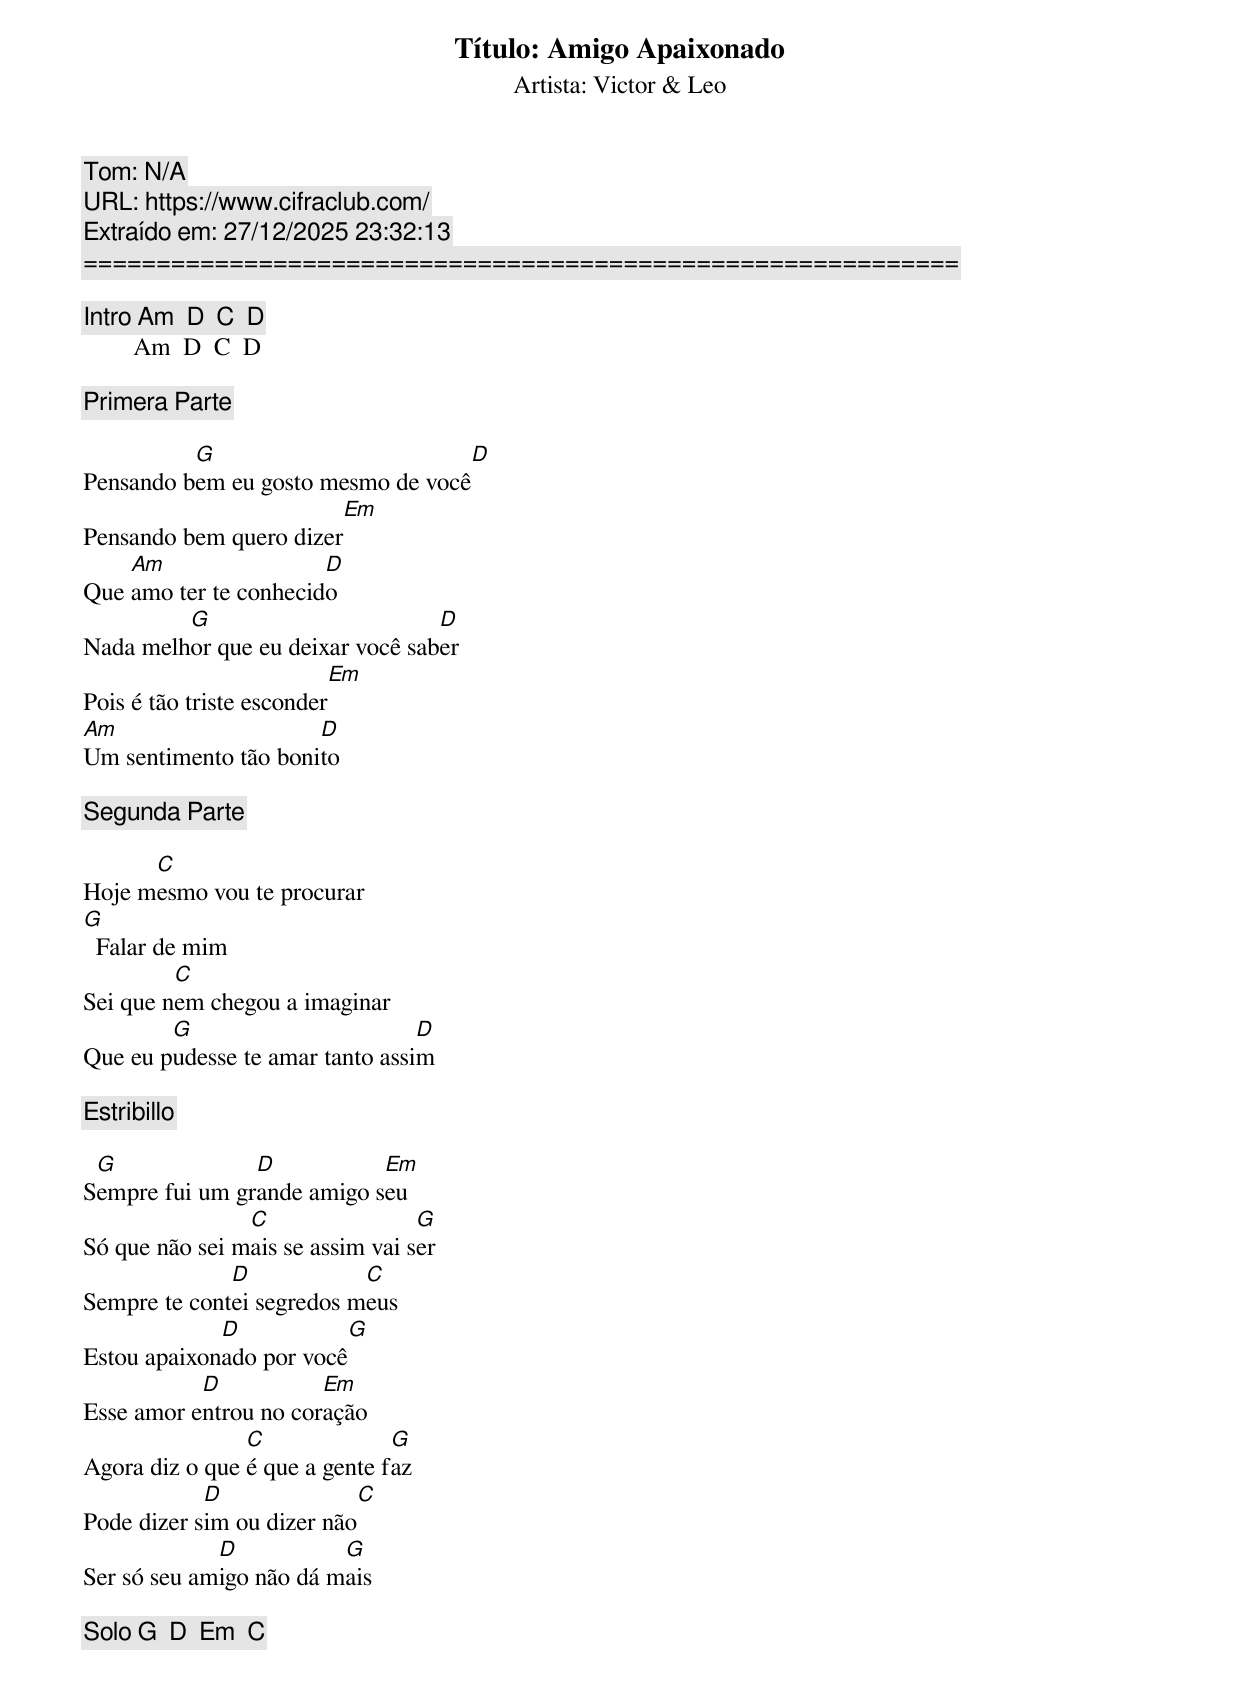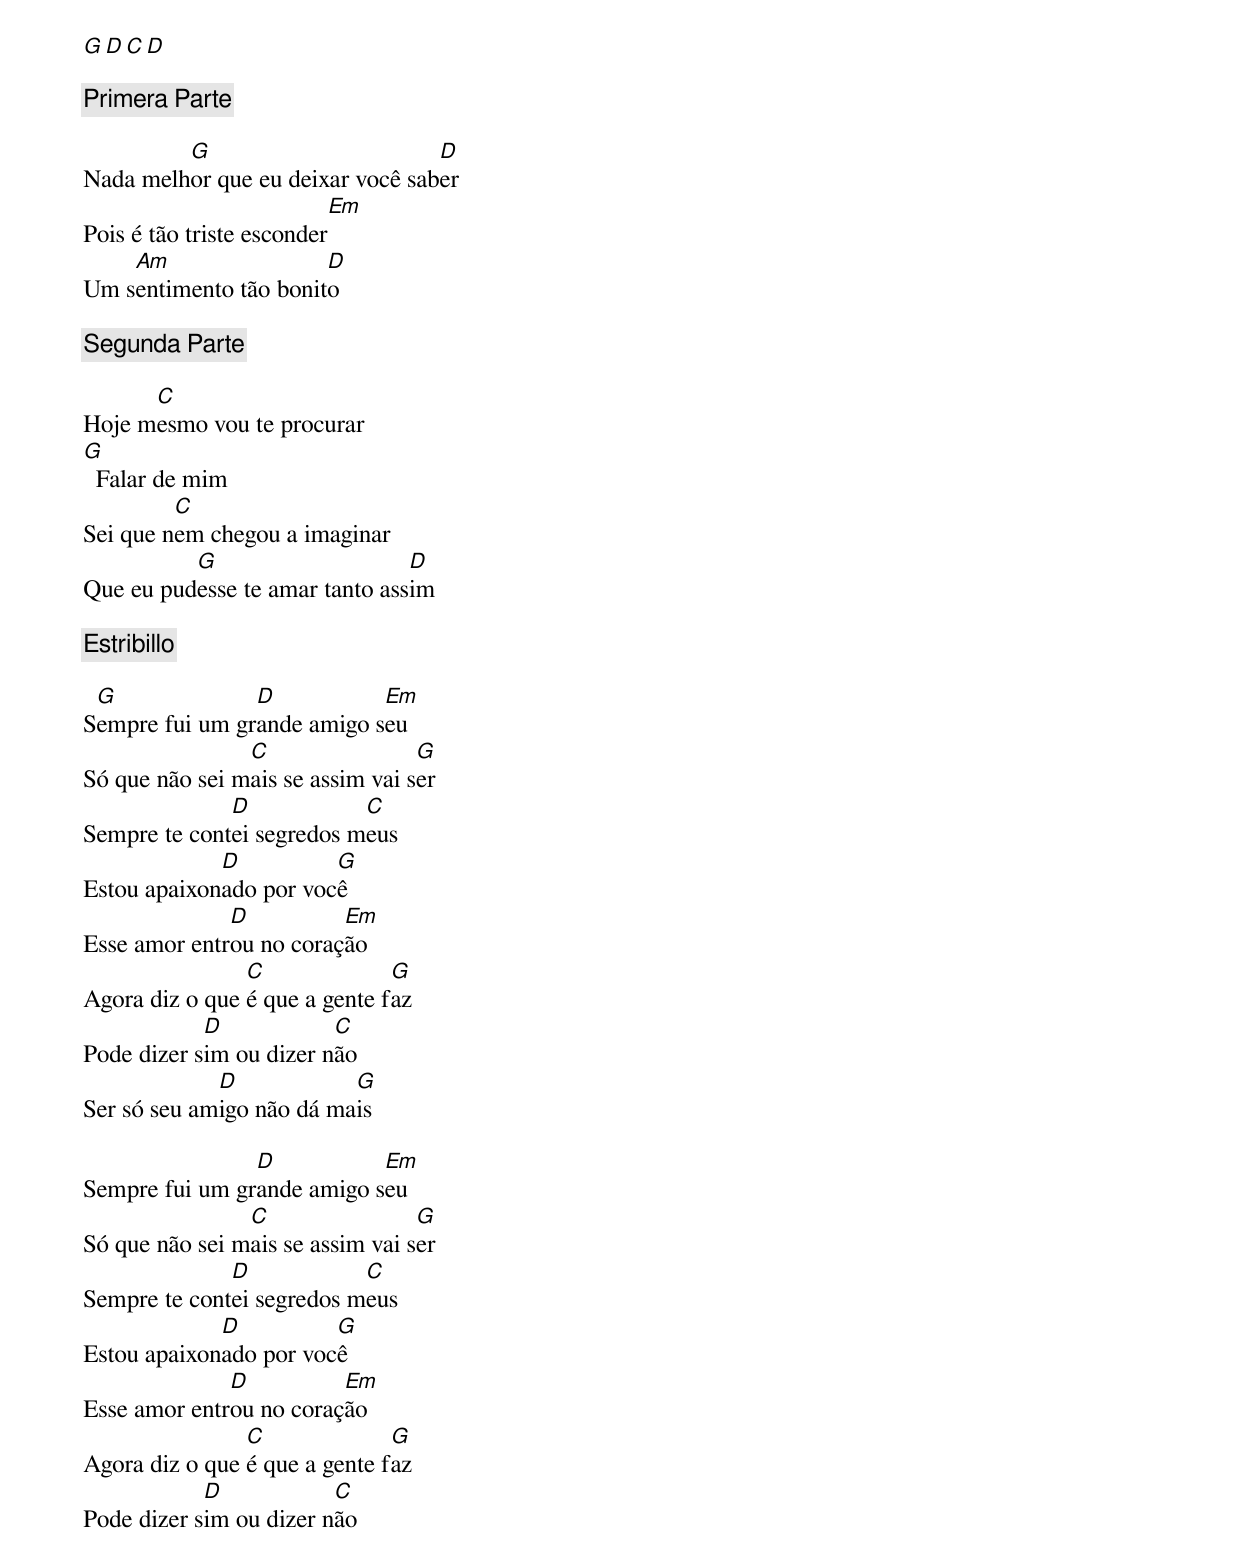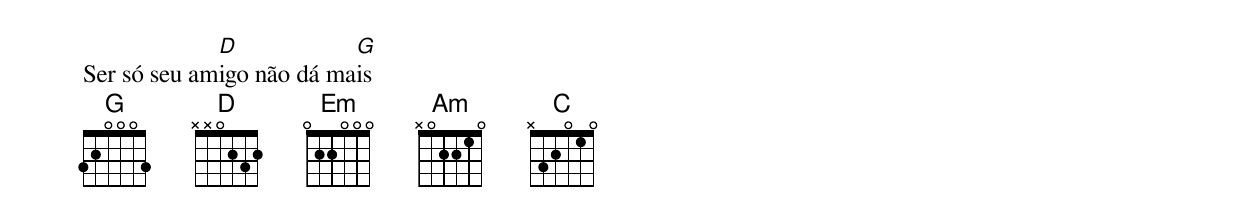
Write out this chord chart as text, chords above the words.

Título: Amigo Apaixonado
Artista: Victor & Leo
Tom: N/A
URL: https://www.cifraclub.com/
Extraído em: 27/12/2025 23:32:13
============================================================

[Intro] Am  D  C  D
        Am  D  C  D

[Primera Parte]

          G                        D
Pensando bem eu gosto mesmo de você
                        Em
Pensando bem quero dizer
    Am                 D
Que amo ter te conhecido
         G                        D
Nada melhor que eu deixar você saber
                          Em
Pois é tão triste esconder
Am                    D
Um sentimento tão bonito

[Segunda Parte]

      C
Hoje mesmo vou te procurar
G
  Falar de mim
         C
Sei que nem chegou a imaginar
        G                        D
Que eu pudesse te amar tanto assim

[Estribillo]

 G              D           Em
Sempre fui um grande amigo seu
                C                 G
Só que não sei mais se assim vai ser
              D            C
Sempre te contei segredos meus
             D           G
Estou apaixonado por você
           D           Em
Esse amor entrou no coração
                C              G
Agora diz o que é que a gente faz
            D              C
Pode dizer sim ou dizer não
             D           G
Ser só seu amigo não dá mais

[Solo] G  D  Em  C
       G  D  C  D

[Primera Parte]

         G                        D
Nada melhor que eu deixar você saber
                          Em
Pois é tão triste esconder
    Am                 D
Um sentimento tão bonito

[Segunda Parte]

      C
Hoje mesmo vou te procurar
G
  Falar de mim
         C
Sei que nem chegou a imaginar
          G                     D
Que eu pudesse te amar tanto assim

[Estribillo]

 G              D           Em
Sempre fui um grande amigo seu
                C                 G
Só que não sei mais se assim vai ser
              D            C
Sempre te contei segredos meus
             D          G
Estou apaixonado por você
              D          Em
Esse amor entrou no coração
                C              G
Agora diz o que é que a gente faz
            D            C
Pode dizer sim ou dizer não
             D            G
Ser só seu amigo não dá mais

                D           Em
Sempre fui um grande amigo seu
                C                 G
Só que não sei mais se assim vai ser
              D            C
Sempre te contei segredos meus
             D          G
Estou apaixonado por você
              D          Em
Esse amor entrou no coração
                C              G
Agora diz o que é que a gente faz
            D            C
Pode dizer sim ou dizer não
             D            G
Ser só seu amigo não dá mais
